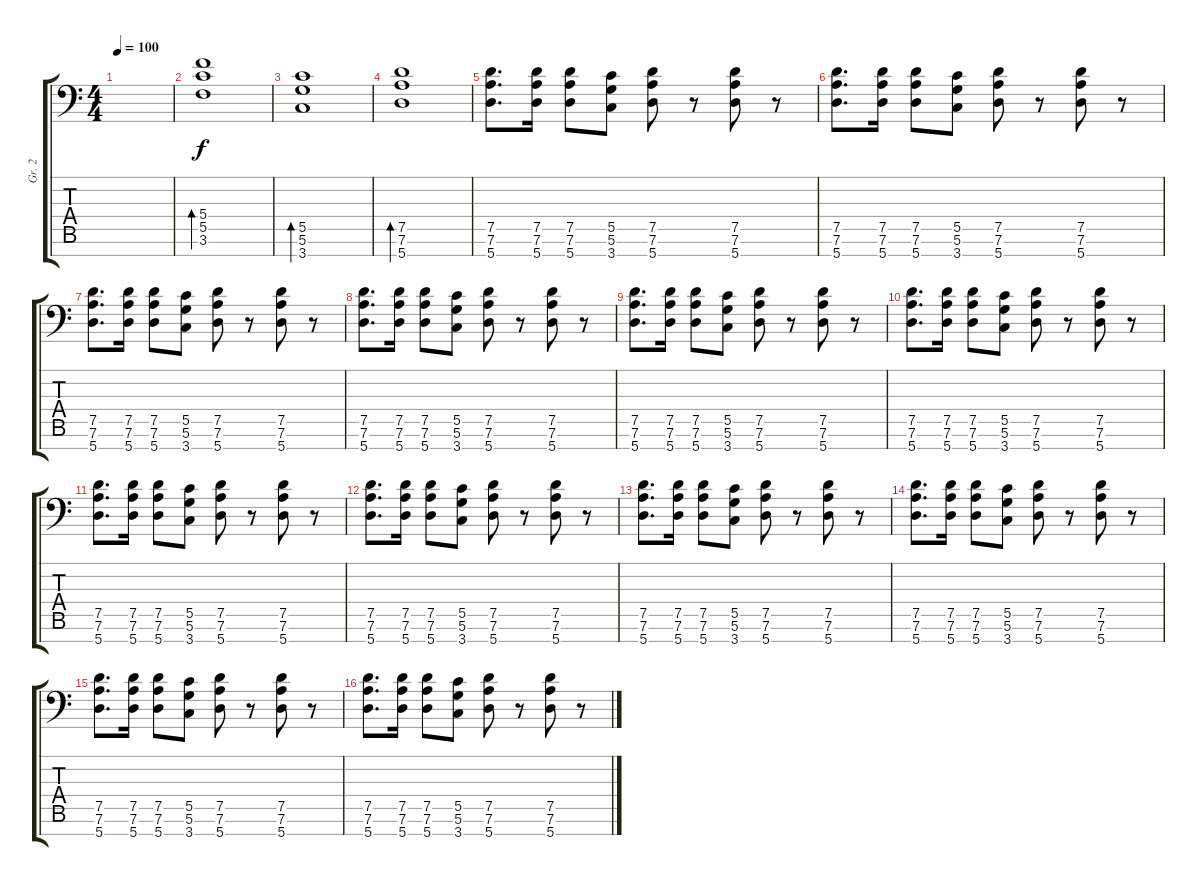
\track ("Gr. 2" "Gr. 2") {instrument overdrivenguitar}
\staff {score tabs}
\tuning (D4 A3 F3 C3 G2 D2 A1) {hide}
\ts (4 4)
\tempo 100
\clef f4
\ks c
|
(5.4 5.5 3.6).1{bd 480} |
(5.5 5.6 3.7).1{bd 480} |
(7.5 7.6 5.7).1{bd 480} |
(7.5 7.6 5.7).8{d instrument overdrivenguitar} (7.5 7.6 5.7).16 (7.5 7.6 5.7).8 (5.5 5.6 3.7).8 (7.5 7.6 5.7).8 r.8 (7.5 7.6 5.7).8 r.8 |
(7.5 7.6 5.7).8{d} (7.5 7.6 5.7).16 (7.5 7.6 5.7).8 (5.5 5.6 3.7).8 (7.5 7.6 5.7).8 r.8 (7.5 7.6 5.7).8 r.8 |
(7.5 7.6 5.7).8{d} (7.5 7.6 5.7).16 (7.5 7.6 5.7).8 (5.5 5.6 3.7).8 (7.5 7.6 5.7).8 r.8 (7.5 7.6 5.7).8 r.8 |
(7.5 7.6 5.7).8{d} (7.5 7.6 5.7).16 (7.5 7.6 5.7).8 (5.5 5.6 3.7).8 (7.5 7.6 5.7).8 r.8 (7.5 7.6 5.7).8 r.8 |
(7.5 7.6 5.7).8{d} (7.5 7.6 5.7).16 (7.5 7.6 5.7).8 (5.5 5.6 3.7).8 (7.5 7.6 5.7).8 r.8 (7.5 7.6 5.7).8 r.8 |
(7.5 7.6 5.7).8{d} (7.5 7.6 5.7).16 (7.5 7.6 5.7).8 (5.5 5.6 3.7).8 (7.5 7.6 5.7).8 r.8 (7.5 7.6 5.7).8 r.8 |
(7.5 7.6 5.7).8{d} (7.5 7.6 5.7).16 (7.5 7.6 5.7).8 (5.5 5.6 3.7).8 (7.5 7.6 5.7).8 r.8 (7.5 7.6 5.7).8 r.8 |
(7.5 7.6 5.7).8{d} (7.5 7.6 5.7).16 (7.5 7.6 5.7).8 (5.5 5.6 3.7).8 (7.5 7.6 5.7).8 r.8 (7.5 7.6 5.7).8 r.8 |
(7.5 7.6 5.7).8{d} (7.5 7.6 5.7).16 (7.5 7.6 5.7).8 (5.5 5.6 3.7).8 (7.5 7.6 5.7).8 r.8 (7.5 7.6 5.7).8 r.8 |
(7.5 7.6 5.7).8{d} (7.5 7.6 5.7).16 (7.5 7.6 5.7).8 (5.5 5.6 3.7).8 (7.5 7.6 5.7).8 r.8 (7.5 7.6 5.7).8 r.8 |
(7.5 7.6 5.7).8{d} (7.5 7.6 5.7).16 (7.5 7.6 5.7).8 (5.5 5.6 3.7).8 (7.5 7.6 5.7).8 r.8 (7.5 7.6 5.7).8 r.8 |
(7.5 7.6 5.7).8{d} (7.5 7.6 5.7).16 (7.5 7.6 5.7).8 (5.5 5.6 3.7).8 (7.5 7.6 5.7).8 r.8 (7.5 7.6 5.7).8 r.8
